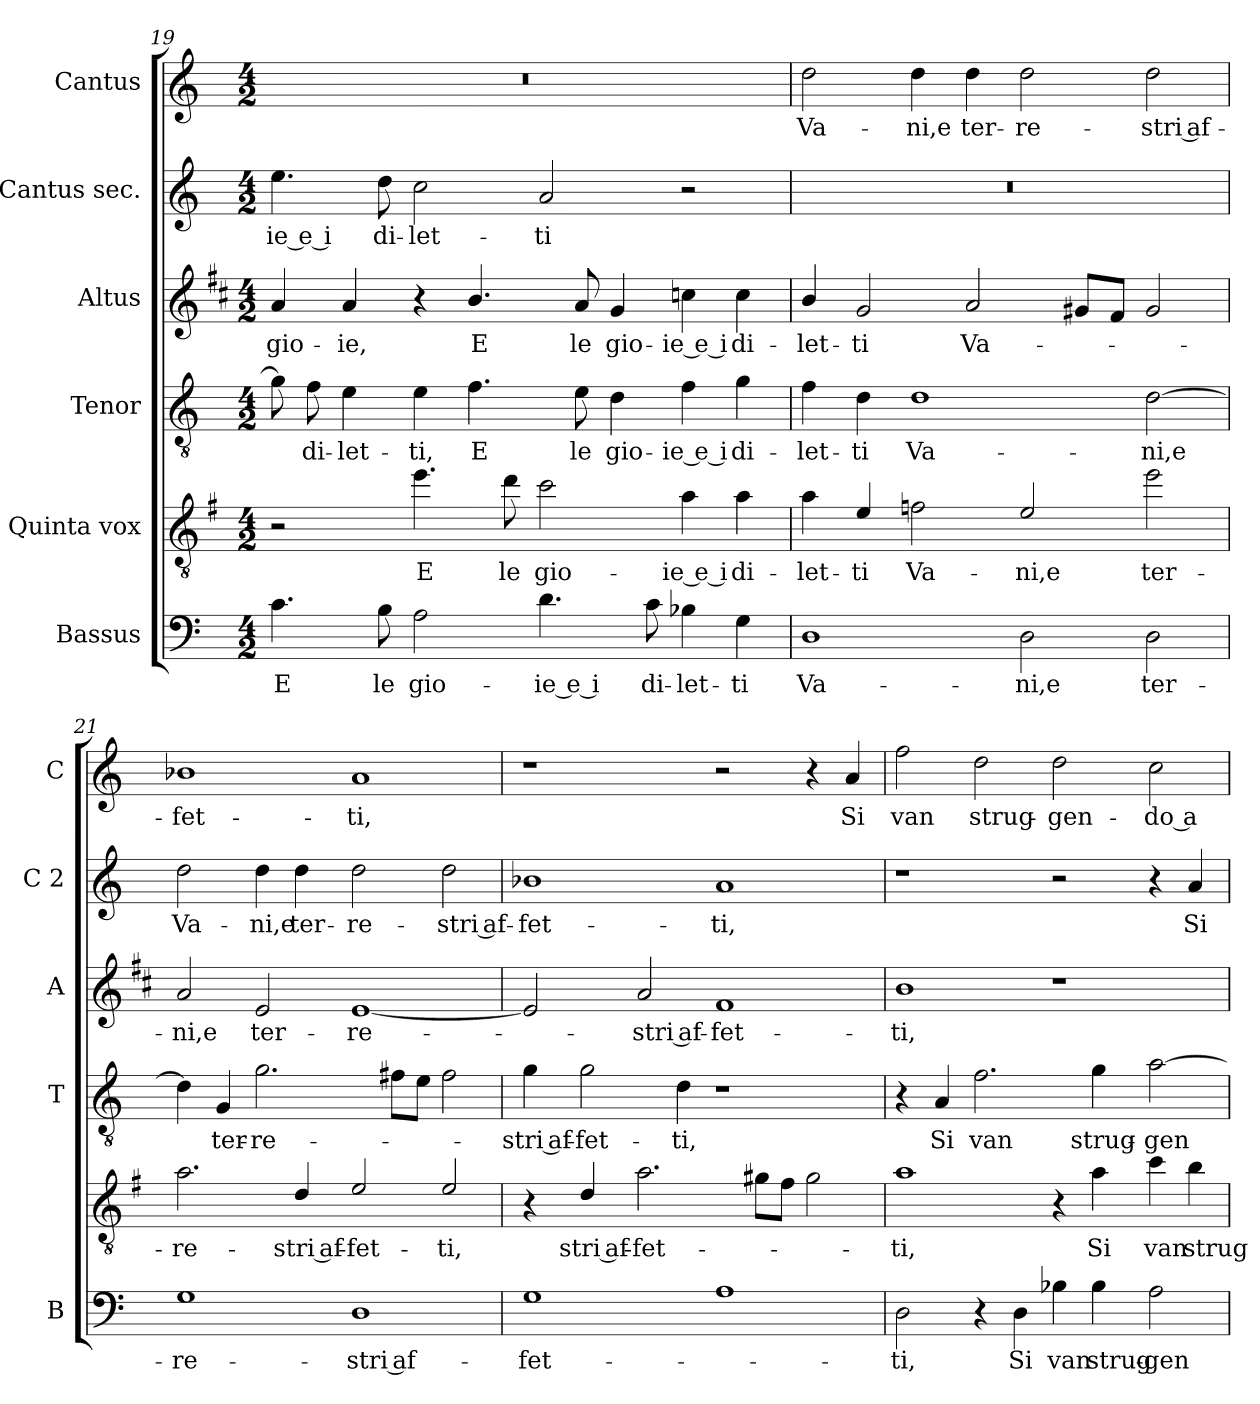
**kern	**text	**kern	**text	**kern	**text	**kern	**text	**kern	**text	**kern	**text
*part6	*part6	*part5	*part5	*part4	*part4	*part3	*part3	*part2	*part2	*part1	*part1
*staff6	*staff6	*staff5	*staff5	*staff4	*staff4	*staff3	*staff3	*staff2	*staff2	*staff1	*staff1
*I"Bassus	*	*I"Quinta vox	*	*I"Tenor	*	*I"Altus	*	*I"Cantus sec.	*	*I"Cantus	*
*I'B	*	*	*	*I'T	*	*I'A	*	*I'C 2	*	*I'C	*
*clefF4	*	*clefGv2	*	*clefGv2	*	*clefG2	*	*clefG2	*	*clefG2	*
*	*	*ITrd4c7	*	*	*	*ITrd1c2	*	*	*	*	*
*k[]	*	*k[]	*	*k[]	*	*k[]	*	*k[]	*	*k[]	*
*C:	*	*C:	*	*C:	*	*C:	*	*C:	*	*C:	*
*M4/2	*	*M4/2	*	*M4/2	*	*M4/2	*	*M4/2	*	*M4/2	*
=19	=19	=19	=19	=19	=19	=19	=19	=19	=19	=19	=19
!	!LO:LY:b	!	!	!	!	!	!LO:LY:b	!	!LO:LY:b	!	!
4.c\	E	2r	.	8g\]	.	4g/	gio-	4.ee\	-ie e i	0r	.
!	!	!	!	!	!LO:LY:b	!	!	!	!	!	!
.	.	.	.	8f\	di-	.	.	.	.	.	.
!	!	!	!	!	!LO:LY:b	!	!LO:LY:b	!	!	!	!
.	.	.	.	4e\	-let-	4g/	-ie,	.	.	.	.
!	!LO:LY:b	!	!	!	!	!	!	!	!LO:LY:b	!	!
8B\	le	.	.	.	.	.	.	8dd\	di-	.	.
!	!LO:LY:b	!	!LO:LY:b	!	!LO:LY:b	!	!	!	!LO:LY:b	!	!
2A\	gio-	4.a\	E	4e\	-ti,	4r	.	2cc\	-let-	.	.
!	!	!	!	!	!LO:LY:b	!	!LO:LY:b	!	!	!	!
.	.	.	.	4.f\	E	4.a/	E	.	.	.	.
!	!	!	!LO:LY:b	!	!	!	!	!	!	!	!
.	.	8g\	le	.	.	.	.	.	.	.	.
!	!LO:LY:b	!	!LO:LY:b	!	!	!	!	!	!LO:LY:b	!	!
4.d\	-ie e i	2f\	gio-	.	.	.	.	2a/	-ti	.	.
!	!	!	!	!	!LO:LY:b	!	!LO:LY:b	!	!	!	!
.	.	.	.	8e\	le	8g/	le	.	.	.	.
!	!	!	!	!	!LO:LY:b	!	!LO:LY:b	!	!	!	!
.	.	.	.	4d\	gio-	4f/	gio-	.	.	.	.
!	!LO:LY:b	!	!	!	!	!	!	!	!	!	!
8c\	di-	.	.	.	.	.	.	.	.	.	.
!	!LO:LY:b	!	!LO:LY:b	!	!LO:LY:b	!	!LO:LY:b	!	!	!	!
4B-X\	-let-	4d\	-ie e i	4f\	-ie e i	4b-X\	-ie e i	2r	.	.	.
!	!LO:LY:b	!	!LO:LY:b	!	!LO:LY:b	!	!LO:LY:b	!	!	!	!
4G\	-ti	4d\	di-	4g\	di-	4b-\	di-	.	.	.	.
=20	=20	=20	=20	=20	=20	=20	=20	=20	=20	=20	=20
!	!LO:LY:b	!	!LO:LY:b	!	!LO:LY:b	!	!LO:LY:b	!	!	!	!LO:LY:b
1D	Va-	4d\	-let-	4f\	-let-	4a/	-let-	0r	.	2dd\	Va-
!	!	!	!LO:LY:b	!	!LO:LY:b	!	!LO:LY:b	!	!	!	!
.	.	4A/	-ti	4d\	-ti	2f/	-ti	.	.	.	.
!	!	!	!LO:LY:b	!	!LO:LY:b	!	!	!	!	!	!LO:LY:b
.	.	2B-X\	Va-	1d	Va-	.	.	.	.	4dd\	-ni,e
!	!	!	!	!	!	!	!LO:LY:b	!	!	!	!LO:LY:b
.	.	.	.	.	.	2g/	Va-	.	.	4dd\	ter-
!	!LO:LY:b	!	!LO:LY:b	!	!	!	!	!	!	!	!LO:LY:b
2D\	-ni,e	2A/	-ni,e	.	.	.	.	.	.	2dd\	-re-
.	.	.	.	.	.	8f#X/L	.	.	.	.	.
.	.	.	.	.	.	8e/J	.	.	.	.	.
!	!LO:LY:b	!	!LO:LY:b	!	!LO:LY:b	!	!	!	!	!	!LO:LY:b
2D\	ter-	2a\	ter-	[2d\	-ni,e	2f#/	.	.	.	2dd\	-stri af-
!!LO:PB:g=z
=21	=21	=21	=21	=21	=21	=21	=21	=21	=21	=21	=21
!	!LO:LY:b	!	!LO:LY:b	!	!	!	!LO:LY:b	!	!LO:LY:b	!	!LO:LY:b
1G	-re-	2.d\	-re-	4d\]	.	2g/	-ni,e	2dd\	Va-	1b-X	-fet-
!	!	!	!	!	!LO:LY:b	!	!	!	!	!	!
.	.	.	.	4G/	ter-	.	.	.	.	.	.
!	!	!	!	!	!LO:LY:b	!	!LO:LY:b	!	!LO:LY:b	!	!
.	.	.	.	2.g\	-re-	2d/	ter-	4dd\	-ni,e	.	.
!	!	!	!LO:LY:b	!	!	!	!	!	!LO:LY:b	!	!
.	.	4G/	-stri af-	.	.	.	.	4dd\	ter-	.	.
!	!LO:LY:b	!	!LO:LY:b	!	!	!	!LO:LY:b	!	!LO:LY:b	!	!LO:LY:b
1D	-stri af-	2A/	-fet-	.	.	[1d	-re-	2dd\	-re-	1a	-ti,
.	.	.	.	8f#X\L	.	.	.	.	.	.	.
.	.	.	.	8e\J	.	.	.	.	.	.	.
!	!	!	!LO:LY:b	!	!	!	!	!	!LO:LY:b	!	!
.	.	2A/	-ti,	2f#\	.	.	.	2dd\	-stri af-	.	.
=22	=22	=22	=22	=22	=22	=22	=22	=22	=22	=22	=22
!	!LO:LY:b	!	!	!	!LO:LY:b	!	!	!	!LO:LY:b	!	!
1G	-fet-	4r	.	4g\	-stri af-	2d/]	.	1b-X	-fet-	1r	.
!	!	!	!LO:LY:b	!	!LO:LY:b	!	!	!	!	!	!
.	.	4G/	stri af-	2g\	-fet-	.	.	.	.	.	.
!	!	!	!LO:LY:b	!	!	!	!LO:LY:b	!	!	!	!
.	.	2.d\	-fet-	.	.	2g/	-stri af-	.	.	.	.
!	!	!	!	!	!LO:LY:b	!	!	!	!	!	!
.	.	.	.	4d\	-ti,	.	.	.	.	.	.
!	!	!	!	!	!	!	!LO:LY:b	!	!LO:LY:b	!	!
1A	.	.	.	1r	.	1e	-fet-	1a	-ti,	2r	.
.	.	8c#X\L	.	.	.	.	.	.	.	.	.
.	.	8B\J	.	.	.	.	.	.	.	.	.
.	.	2c#\	.	.	.	.	.	.	.	4r	.
!	!	!	!	!	!	!	!	!	!	!	!LO:LY:b
.	.	.	.	.	.	.	.	.	.	4a/	Si
=23	=23	=23	=23	=23	=23	=23	=23	=23	=23	=23	=23
!	!LO:LY:b	!	!LO:LY:b	!	!	!	!LO:LY:b	!	!	!	!LO:LY:b
2D\	-ti,	1d	-ti,	4r	.	1a	-ti,	1r	.	2ff\	van
!	!	!	!	!	!LO:LY:b	!	!	!	!	!	!
.	.	.	.	4A/	Si	.	.	.	.	.	.
!	!	!	!	!	!LO:LY:b	!	!	!	!	!	!LO:LY:b
4r	.	.	.	2.f\	van	.	.	.	.	2dd\	strug-
!	!LO:LY:b	!	!	!	!	!	!	!	!	!	!
4D\	Si	.	.	.	.	.	.	.	.	.	.
!	!LO:LY:b	!	!	!	!	!	!	!	!	!	!LO:LY:b
4B-X\	van	4r	.	.	.	1r	.	2r	.	2dd\	-gen-
!	!LO:LY:b	!	!LO:LY:b	!	!LO:LY:b	!	!	!	!	!	!
4B-\	strug-	4d\	Si	4g\	strug-	.	.	.	.	.	.
!	!LO:LY:b	!	!LO:LY:b	!	!LO:LY:b	!	!	!	!	!	!LO:LY:b
2A\	-gen-	4f\	van	[2a\	-gen-	.	.	4r	.	2cc\	-do a
!	!	!	!LO:LY:b	!	!	!	!	!	!LO:LY:b	!	!
.	.	4e\	strug-	.	.	.	.	4a/	Si	.	.
=	=	=	=	=	=	=	=	=	=	=	=
*-	*-	*-	*-	*-	*-	*-	*-	*-	*-	*-	*-
